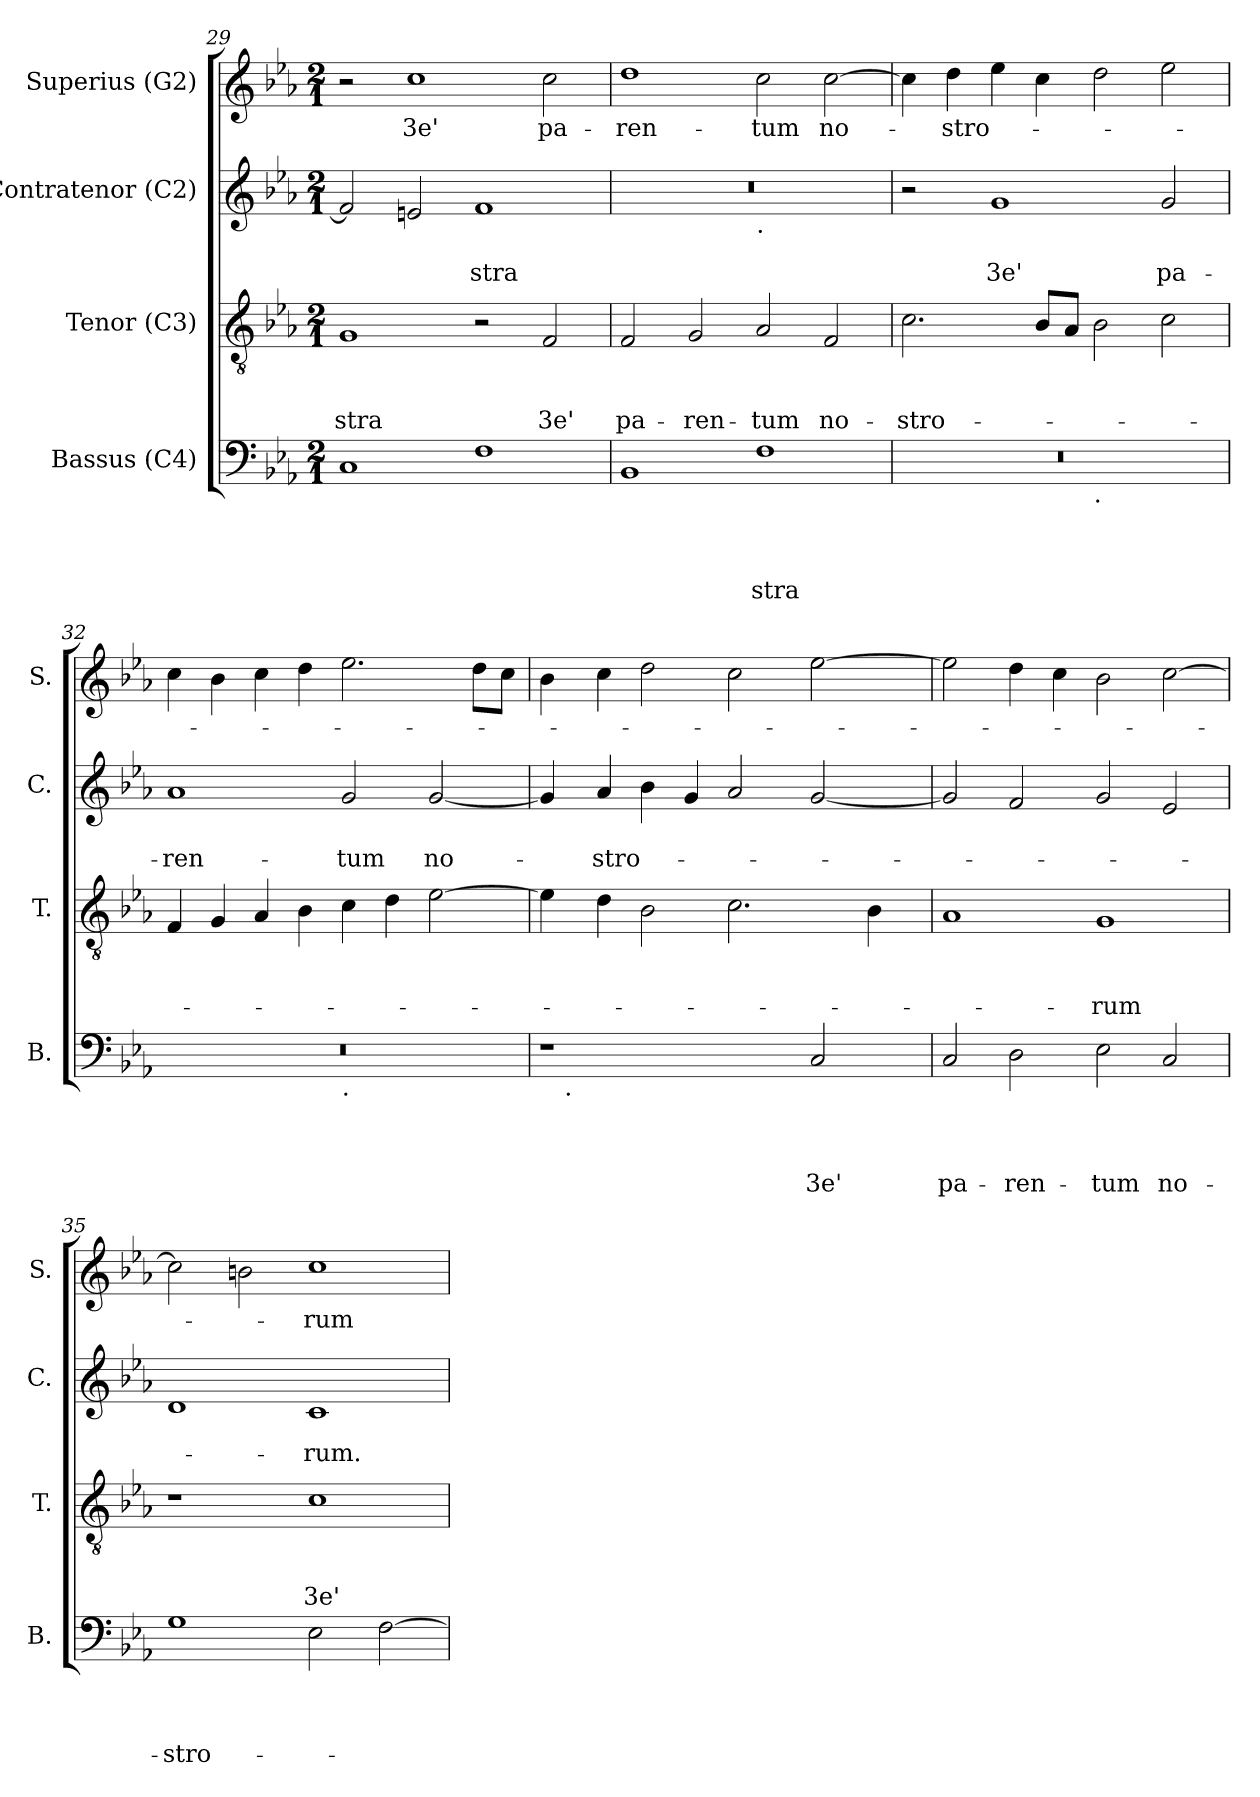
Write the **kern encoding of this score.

**kern	**text	**text	**text	**text	**kern	**text	**text	**text	**kern	**text	**text	**kern	**text
*part4	*part4	*part4	*part4	*part4	*part3	*part3	*part3	*part3	*part2	*part2	*part2	*part1	*part1
*staff4	*staff4	*staff4	*staff4	*staff4	*staff3	*staff3	*staff3	*staff3	*staff2	*staff2	*staff2	*staff1	*staff1
*I"Bassus (C4)	*	*	*	*	*I"Tenor (C3)	*	*	*	*I"Contratenor (C2)	*	*	*I"Superius (G2)	*
*I'B.	*	*	*	*	*I'T.	*	*	*	*I'C.	*	*	*I'S.	*
!!LO:LB:g=z
*clefF4	*	*	*	*	*clefGv2	*	*	*	*clefG2	*	*	*clefG2	*
*k[b-e-a-]	*	*	*	*	*k[b-e-a-]	*	*	*	*k[b-e-a-]	*	*	*k[b-e-a-]	*
*E-:	*	*	*	*	*E-:	*	*	*	*E-:	*	*	*E-:	*
*M2/1	*	*	*	*	*M2/1	*	*	*	*M2/1	*	*	*M2/1	*
=29	=29	=29	=29	=29	=29	=29	=29	=29	=29	=29	=29	=29	=29
!	!	!	!	!	!	!	!	!LO:LY:b	!	!	!	!	!
1C	.	.	.	.	1G	.	.	-stra	2f/]	.	.	2r	.
!	!	!	!	!	!	!	!	!	!	!	!	!	!LO:LY:b
.	.	.	.	.	.	.	.	.	2e/	.	.	1cc	3e'
!	!	!	!	!	!	!	!	!	!	!	!LO:LY:b	!	!
1F	.	.	.	.	2r	.	.	.	1f	.	-stra	.	.
!	!	!	!	!	!	!	!	!LO:LY:b	!	!	!	!	!LO:LY:b
.	.	.	.	.	2F/	.	.	3e'	.	.	.	2cc\	pa-
=30	=30	=30	=30	=30	=30	=30	=30	=30	=30	=30	=30	=30	=30
!	!	!	!	!	!	!	!	!LO:LY:b	!	!	!	!	!LO:LY:b
*	*	*	*	*	*	*	*	*	*^	*	*	*	*
1BB-	.	.	.	.	2F/	.	.	pa-	0r	1ryy	.	.	1dd	-ren-
!	!	!	!	!	!	!	!	!LO:LY:b	!	!	!	!	!	!
.	.	.	.	.	2G/	.	.	-ren-	.	.	.	.	.	.
!	!	!	!	!	!	!	!	!	!	!LO:TX:b:t=.	!	!	!	!
!	!	!	!	!LO:LY:b	!	!	!	!LO:LY:b	!	!	!	!	!	!LO:LY:b
1F	.	.	.	-stra	2A-/	.	.	-tum	.	1ryy	.	.	2cc\	-tum
!	!	!	!	!	!	!	!	!LO:LY:b	!	!	!	!	!	!LO:LY:b
.	.	.	.	.	2F/	.	.	no-	.	.	.	.	[>2cc\	no-
=31	=31	=31	=31	=31	=31	=31	=31	=31	=31	=31	=31	=31	=31	=31
!	!	!	!	!	!	!	!	!LO:LY:b	!	!	!	!	!	!
*^	*	*	*	*	*	*	*	*	*v	*v	*	*	*	*
0r	1ryy	.	.	.	.	2.c\	.	.	-stro-	2r	.	.	4cc\]	.
!	!	!	!	!	!	!	!	!	!	!	!	!	!	!LO:LY:b
.	.	.	.	.	.	.	.	.	.	.	.	.	4dd\	-stro-
!	!	!	!	!	!	!	!	!	!	!	!	!LO:LY:b	!	!
.	.	.	.	.	.	.	.	.	.	1g	.	3e'	4ee-\	.
.	.	.	.	.	.	8B-/L	.	.	.	.	.	.	4cc\	.
.	.	.	.	.	.	8A-/J	.	.	.	.	.	.	.	.
!	!LO:TX:b:t=.	!	!	!	!	!	!	!	!	!	!	!	!	!
.	1ryy	.	.	.	.	2B-\	.	.	.	.	.	.	2dd\	.
!	!	!	!	!	!	!	!	!	!	!	!	!LO:LY:b	!	!
.	.	.	.	.	.	2c\	.	.	.	2g/	.	pa-	2ee-\	.
!!LO:LB:g=z
=32	=32	=32	=32	=32	=32	=32	=32	=32	=32	=32	=32	=32	=32	=32
!	!	!	!	!	!	!	!	!	!	!	!	!LO:LY:b	!	!
0r	1ryy	.	.	.	.	4F/	.	.	.	1a-	.	-ren-	4cc\	.
.	.	.	.	.	.	4G/	.	.	.	.	.	.	4b-\	.
.	.	.	.	.	.	4A-/	.	.	.	.	.	.	4cc\	.
.	.	.	.	.	.	4B-\	.	.	.	.	.	.	4dd\	.
!	!LO:TX:b:t=.	!	!	!	!	!	!	!	!	!	!	!	!	!
!	!	!	!	!	!	!	!	!	!	!	!	!LO:LY:b	!	!
.	1ryy	.	.	.	.	4c\	.	.	.	2g/	.	-tum	2.ee-\	.
.	.	.	.	.	.	4d\	.	.	.	.	.	.	.	.
!	!	!	!	!	!	!	!	!	!	!	!	!LO:LY:b	!	!
.	.	.	.	.	.	[>2e-\	.	.	.	[<2g/	.	no-	.	.
.	.	.	.	.	.	.	.	.	.	.	.	.	8dd\L	.
.	.	.	.	.	.	.	.	.	.	.	.	.	8cc\J	.
=33	=33	=33	=33	=33	=33	=33	=33	=33	=33	=33	=33	=33	=33	=33
1r	16.ryy	.	.	.	.	4e-\]	.	.	.	4g/]	.	.	4b-\	.
!	!LO:TX:b:t=.	!	!	!	!	!	!	!	!	!	!	!	!	!
.	1ryy	.	.	.	.	.	.	.	.	.	.	.	.	.
!	!	!	!	!	!	!	!	!	!	!	!	!LO:LY:b	!	!
.	.	.	.	.	.	4d\	.	.	.	4a-/	.	-stro-	4cc\	.
.	.	.	.	.	.	2B-\	.	.	.	4b-\	.	.	2dd\	.
.	.	.	.	.	.	.	.	.	.	4g/	.	.	.	.
2ryy	.	.	.	.	.	2.c\	.	.	.	2a-/	.	.	2cc\	.
.	2ryy	.	.	.	.	.	.	.	.	.	.	.	.	.
!	!	!	!	!	!LO:LY:b	!	!	!	!	!	!	!	!	!
2C/	.	.	.	.	3e'	.	.	.	.	[<2g/	.	.	[>2ee-\	.
.	4ryy	.	.	.	.	.	.	.	.	.	.	.	.	.
.	.	.	.	.	.	4B-\	.	.	.	.	.	.	.	.
.	8ryy	.	.	.	.	.	.	.	.	.	.	.	.	.
.	32ryy	.	.	.	.	.	.	.	.	.	.	.	.	.
=34	=34	=34	=34	=34	=34	=34	=34	=34	=34	=34	=34	=34	=34	=34
!	!	!	!	!	!LO:LY:b	!	!	!	!	!	!	!	!	!
*v	*v	*	*	*	*	*	*	*	*	*	*	*	*	*
2C/	.	.	.	pa-	1A-	.	.	.	2g/]	.	.	2ee-\]	.
!	!	!	!	!LO:LY:b	!	!	!	!	!	!	!	!	!
2D\	.	.	.	-ren-	.	.	.	.	2f/	.	.	4dd\	.
.	.	.	.	.	.	.	.	.	.	.	.	4cc\	.
!	!	!	!	!LO:LY:b	!	!	!	!LO:LY:b	!	!	!	!	!
2E-\	.	.	.	-tum	1G	.	.	-rum	2g/	.	.	2b-\	.
!	!	!	!	!LO:LY:b	!	!	!	!	!	!	!	!	!
2C/	.	.	.	no-	.	.	.	.	2e-/	.	.	[>2cc\	.
!!LO:PB:g=z
=35	=35	=35	=35	=35	=35	=35	=35	=35	=35	=35	=35	=35	=35
!	!	!	!	!LO:LY:b	!	!	!	!	!	!	!	!	!
1G	.	.	.	-stro-	1r	.	.	.	1d	.	.	2cc\]	.
.	.	.	.	.	.	.	.	.	.	.	.	2b\	.
!	!	!	!	!	!	!	!	!LO:LY:b	!	!	!LO:LY:b	!	!LO:LY:b
2E-\	.	.	.	.	1c	.	.	3e'	1c	.	-rum.	1cc	-rum
[>2F\	.	.	.	.	.	.	.	.	.	.	.	.	.
=	=	=	=	=	=	=	=	=	=	=	=	=	=
*-	*-	*-	*-	*-	*-	*-	*-	*-	*-	*-	*-	*-	*-
